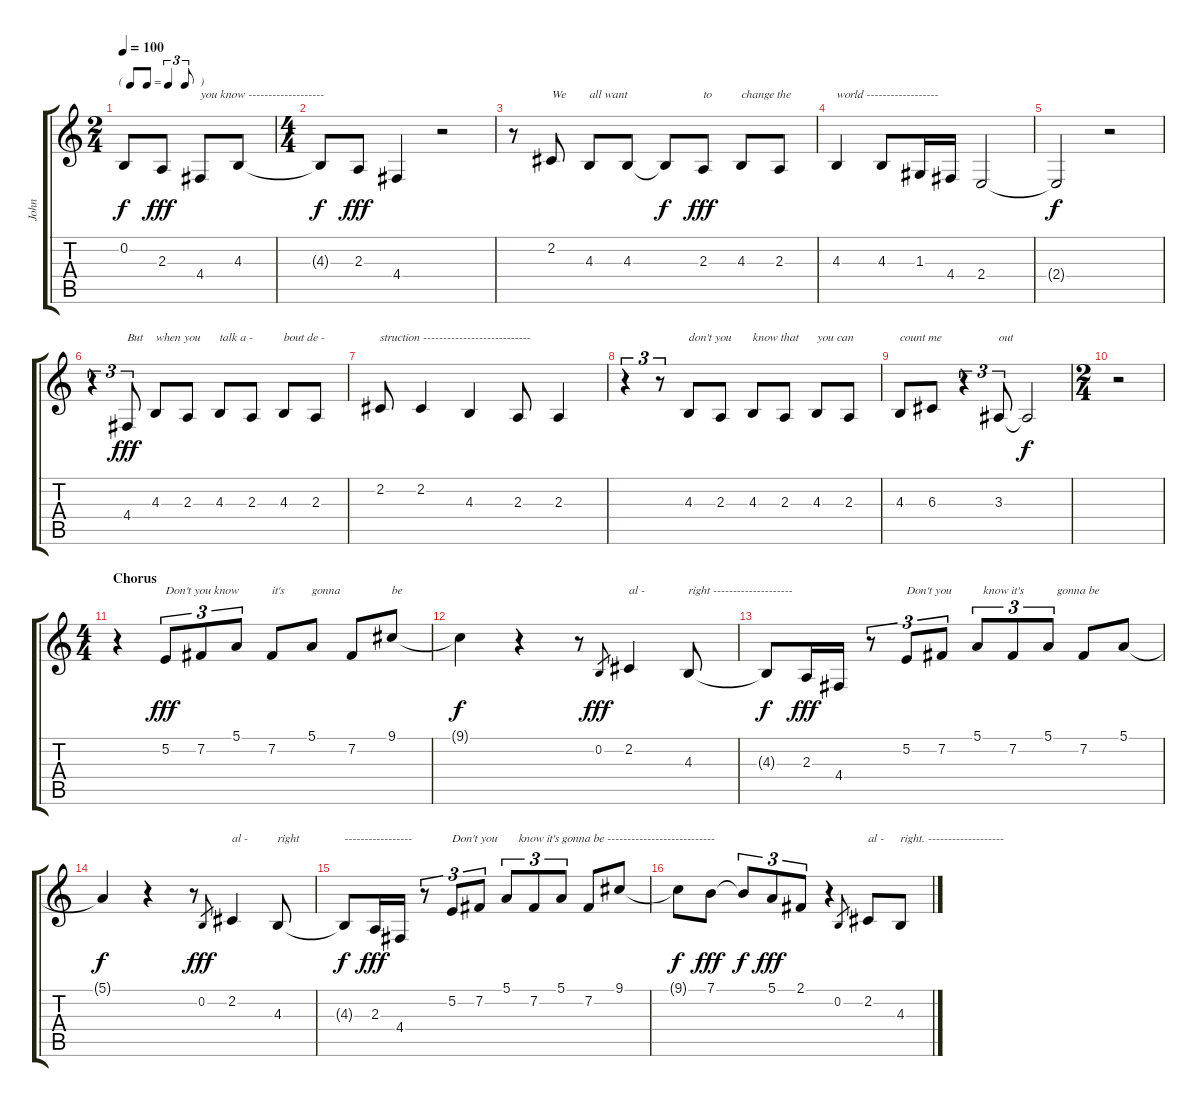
\track ("John" "John") {instrument clarinet}
\staff {score tabs}
\tuning (E4 B3 G3 D3 A2 E2) {hide}
\ts (2 4)
\tf triplet8th
\tempo 100
\clef g2
\ks c
0.2{t}.8{dy f} 2.3.8{dy fff} 4.4.8{txt "you know -------------------"} 4.3.8 |
\ts (4 4)
4.3{t}.8{dy f} 2.3.8{dy fff} 4.4.4 r.2 |
r.8 2.2.8{txt "We"} 4.3.8{txt "all want"} 4.3.8 4.3{t}.8{dy f} 2.3.8{txt "to" dy fff} 4.3.8{txt "change the"} 2.3.8 |
4.3.4{txt "world ------------------"} 4.3.8 1.3.16 4.4.16 2.4.2 |
2.4{t}.2{dy f} r.2 |
r.4{tu (3 2)} 4.4.8{tu (3 2) txt "But" dy fff} 4.3.8{txt "when you"} 2.3.8 4.3.8{txt "talk a -"} 2.3.8 4.3.8{txt "bout de -"} 2.3.8 |
2.2.8{txt "struction ---------------------------"} 2.2.4 4.3.4 2.3.8 2.3.4 |
r.4{tu (3 2)} r.8{tu (3 2)} 4.3.8{txt "don't you"} 2.3.8 4.3.8{txt "know that"} 2.3.8 4.3.8{txt "you can"} 2.3.8 |
4.3.8{txt "count me"} 6.3.8 r.4{tu (3 2)} 3.3.8{tu (3 2) txt "out"} 3.3{t}.2{dy f} |
\ts (2 4)
r.2 |
\ts (4 4)
\section ("" "Chorus")
r.4 5.2.8{tu (3 2) txt "Don't you know" dy fff} 7.2.8{tu (3 2)} 5.1.8{tu (3 2)} 7.2.8{txt "it's"} 5.1.8{txt "gonna"} 7.2.8 9.1.8{txt "be"} |
9.1{t}.4{dy f} r.4 r.8 0.2.8{gr dy fff} 2.2.4{txt "al -"} 4.3.8{txt "right --------------------"} |
4.3{t}.8{dy f} 2.3.16{dy fff} 4.4.16 r.8{tu (3 2)} 5.2.8{tu (3 2) txt "Don't you"} 7.2.8{tu (3 2)} 5.1.8{tu (3 2) txt "  know it's"} 7.2.8{tu (3 2)} 5.1.8{tu (3 2) txt "   gonna be"} 7.2.8 5.1.8 |
5.1{t}.4{dy f} r.4 r.8 0.2.8{gr dy fff} 2.2.4{txt "al -"} 4.3.8{txt "right"} |
4.3{t}.8{txt "-----------------" dy f} 2.3.16{dy fff} 4.4.16 r.8{tu (3 2)} 5.2.8{tu (3 2) txt "Don't you"} 7.2.8{tu (3 2)} 5.1.8{tu (3 2) txt "    know it's gonna be ---------------------------"} 7.2.8{tu (3 2)} 5.1.8{tu (3 2)} 7.2.8 9.1.8 |
9.1{t}.8{dy f} 7.1.8{dy fff} 7.1{t}.8{tu (3 2) dy f} 5.1.8{tu (3 2) dy fff} 2.1.8{tu (3 2)} r.4 0.2.8{gr} 2.2.8{txt "al -"} 4.3.8{txt "right. -------------------"}
